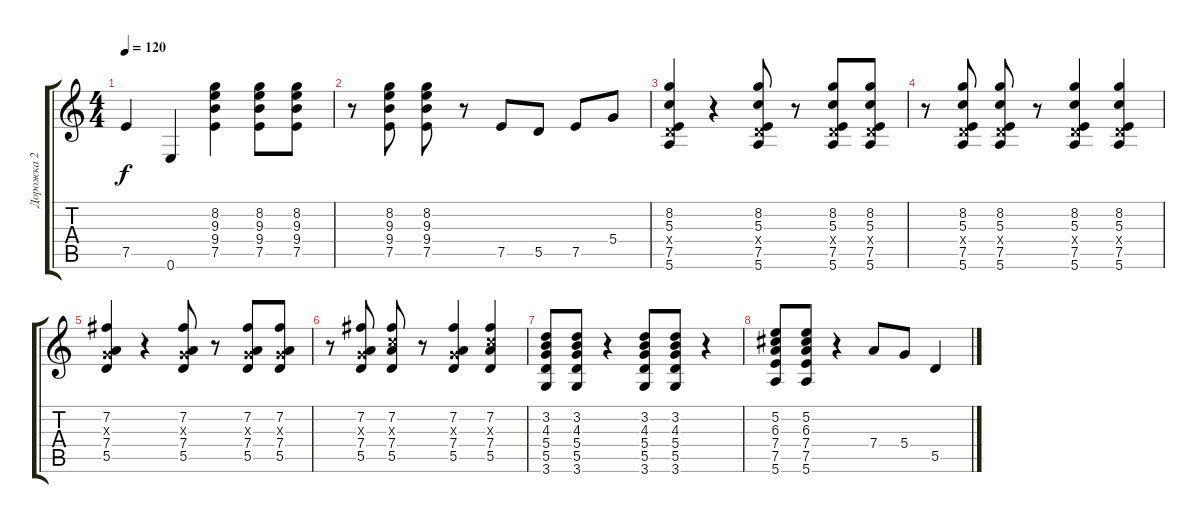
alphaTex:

\track ("Дорожка 2" "Дорожка 2") {instrument distortionguitar}
\staff {score tabs}
\tuning (E4 B3 G3 D3 A2 E2) {hide}
\ts (4 4)
\tempo 120
\clef g2
\ks c
7.5.4{dy f} 0.6.4 (8.2 9.3 9.4 7.5).4 (8.2 9.3 9.4 7.5).8 (8.2 9.3 9.4 7.5).8 |
r.8 (8.2 9.3 9.4 7.5).8 (8.2 9.3 9.4 7.5).8 r.8 7.5.8 5.5.8 7.5.8 5.4.8 |
(8.2 5.3 0.4{x} 7.5 5.6).4 r.4 (8.2 5.3 0.4{x} 7.5 5.6).8 r.8 (8.2 5.3 0.4{x} 7.5 5.6).8 (8.2 5.3 0.4{x} 7.5 5.6).8 |
r.8 (8.2 5.3 0.4{x} 7.5 5.6).8 (8.2 5.3 0.4{x} 7.5 5.6).8 r.8 (8.2 5.3 0.4{x} 7.5 5.6).4 (8.2 5.3 0.4{x} 7.5 5.6).4 |
(7.2 0.3{x} 7.4 5.5).4 r.4 (7.2 0.3{x} 7.4 5.5).8 r.8 (7.2 0.3{x} 7.4 5.5).8 (7.2 0.3{x} 7.4 5.5).8 |
r.8 (7.2 0.3{x} 7.4 5.5).8 (7.2 5.3{x} 7.4 5.5).8 r.8 (7.2 0.3{x} 7.4 5.5).4 (7.2 5.3{x} 7.4 5.5).4 |
(3.2 4.3 5.4 5.5 3.6).8 (3.2 4.3 5.4 5.5 3.6).8 r.4 (3.2 4.3 5.4 5.5 3.6).8 (3.2 4.3 5.4 5.5 3.6).8 r.4 |
(5.2 6.3 7.4 7.5 5.6).8 (5.2 6.3 7.4 7.5 5.6).8 r.4 7.4.8 5.4.8 5.5.4
